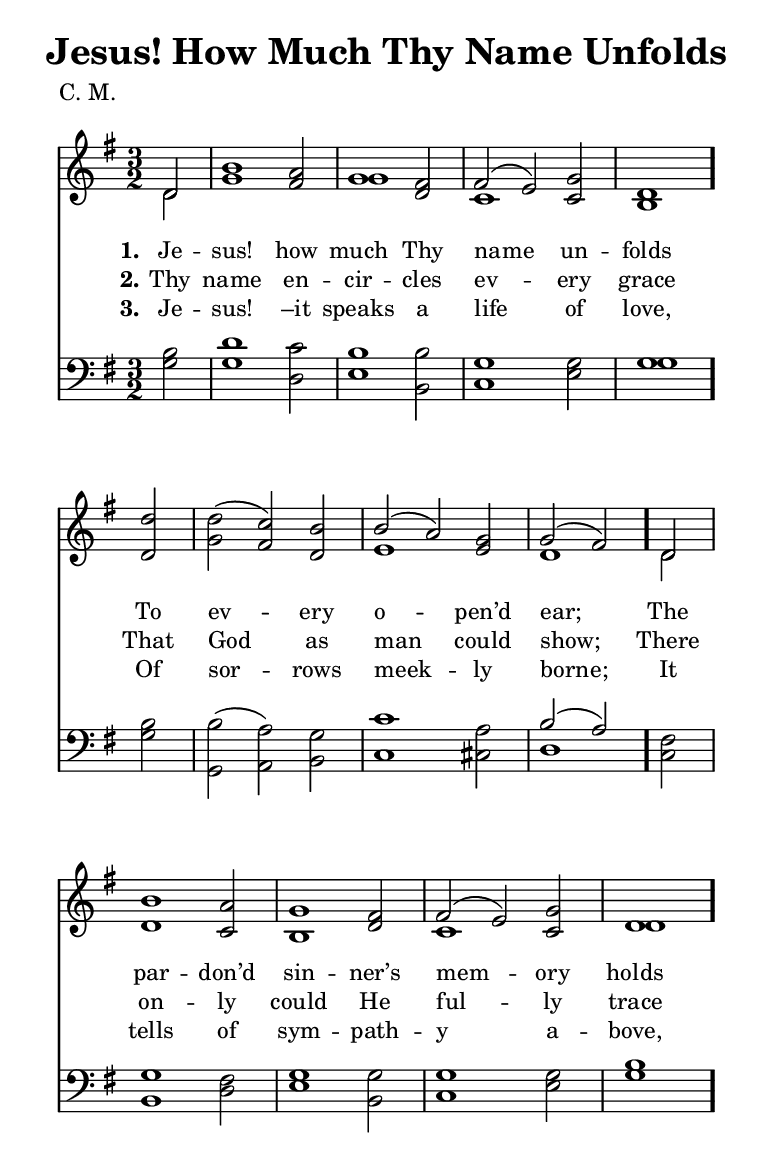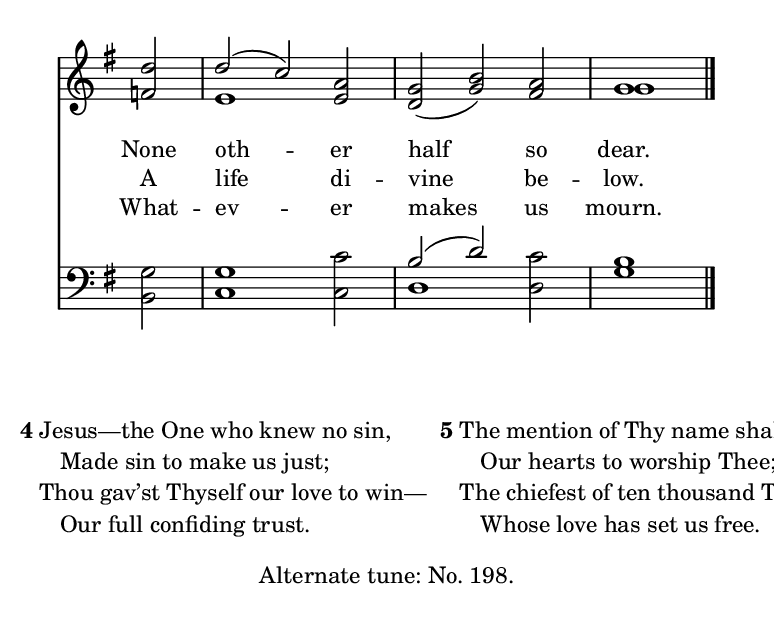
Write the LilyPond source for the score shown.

\include "common/global.ily"
\paper {
  \include "common/paper.ily"
  %ragged-bottom = ##t
  ragged-last-bottom = ##t
  system-count = #(cond (is-eogsized 2) (#t #f))
}

\header{
  hymnnumber = "165"
  title = "Jesus! How Much Thy Name Unfolds"
  tunename = ""
  meter = "C. M."
  %copyright = ""
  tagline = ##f
}

global = {
  \include "common/overrides.ily"
  \override Staff.TimeSignature.style = #'numbered
  \time 3/2
  \override Score.MetronomeMark.transparent = ##t % hide all fermata changes too
  \tempo 2=90
  \key g \major
  \partial 2
  \autoBeamOff
}

notesSoprano = {
\global
\relative c' {

  d2 | b'1 a2 | g1 fis2 | fis( e) g | d1
  d'2 | d( c) b | b( a) g | g( fis)
  d2 | b'1 a2 | g1 fis2 | fis( e) g | d1
  d'2 | d( c) a | g( b) a | g1

  \bar "|."

}
}

notesAlto = {
\global
\relative e' {

  d2 | g1 fis2 | g1 d2 | c1 c2 | b1
  d2 | g( fis) d | e1 e2 | d1
  d2 | d1 c2 b1 d2 | c1 c2 | d1
  f2 | e1 e2 | d( g) fis | g1

}
}

notesTenor = {
\global
\relative a {

  b2 | d1 c2 b1 b2 | g1 g2 | g1
  b2 | b( a) g | c1 a2 | b( a)
  fis2 | g1 fis2 g1 g2 | g1 g2 | b1
  g2 | g1 c2 | b( d) c | b1

}
}

notesBass = {
\global
\relative f {

  g2 | g1 d2 | e1 b2 | c1 e2 | g1
  g2 | g,( a) b | c1 cis2 | d1
  c2 | b1 d2 | e1 b2 | c1 e2 | g1
  b,2 | c1 c2 | d1 d2 | g1

}
}

wordsA = \lyricmode {
\set stanza = "1."

Je -- sus! how much Thy name un -- folds \bar "."
To ev -- ery o -- pen’d ear; \bar "."
The par -- don’d sin -- ner’s mem -- ory holds \bar "."
None oth -- er half so dear. \bar "."

}

wordsB = \lyricmode {
\set stanza = "2."

Thy name en -- cir -- cles ev -- ery grace
That God as man could show;
There on -- ly could He ful -- ly trace
A life di -- vine be -- low.

}

wordsC = \lyricmode {
\set stanza = "3."

Je -- sus! –it speaks a life of love,
Of sor -- rows meek -- ly borne;
It tells of sym -- path -- y a -- bove,
What -- ev -- er makes us mourn.

}

wordsD = \markuplist {

\line { Jesus—the One who knew no sin, }
\line { { \hspace #2 } Made sin to make us just; }
\line { Thou gav’st Thyself our love to win— }
\line { { \hspace #2 } Our full confiding trust. }

}

wordsE = \markuplist {

\line { The mention of Thy name shall bow }
\line { { \hspace #2 } Our hearts to worship Thee; }
\line { The chiefest of ten thousand Thou, }
\line { { \hspace #2 } Whose love has set us free. }

}

\score {
  \context ChoirStaff <<
    \context Staff = upper <<
      \set ChoirStaff.systemStartDelimiter = #'SystemStartBar
      \partcombine #'(2 . 9) \notesSoprano \notesAlto
      \context NullVoice = sopranos { \voiceOne << \notesSoprano >> }
      \context NullVoice = altos { \voiceTwo << \notesAlto >> }
      \context Lyrics = one   \lyricsto sopranos \wordsA
      \context Lyrics = two   \lyricsto sopranos \wordsB
      \context Lyrics = three \lyricsto sopranos \wordsC
    >>
    \context Staff = men <<
      \clef bass
      \partcombine #'(2 . 9) \notesTenor \notesBass
      \context NullVoice = tenors { \voiceOne << \notesTenor >> }
      \context NullVoice = basses { \voiceTwo << \notesBass >> }
    >>
  >>
  \layout {
    \include "common/layout.ily"
  }
  \midi{
    \include "common/midi.ily"
  }
}

\noPageBreak

\markup { \fill-line {
  \hspace #0.1
  \line{ \bold 4 \column { \wordsD } }
  \hspace #0.1
  \line{ \bold 5 \column { \wordsE } }
  \hspace #0.1
} }

\noPageBreak

\markup { \vspace #2 \fill-line { \raise #2 \line { Alternate tune: No. 198. } } }

\version "2.19.49"  % necessary for upgrading to future LilyPond versions.

% vi:set et ts=2 sw=2 ai nocindent syntax=lilypond:
